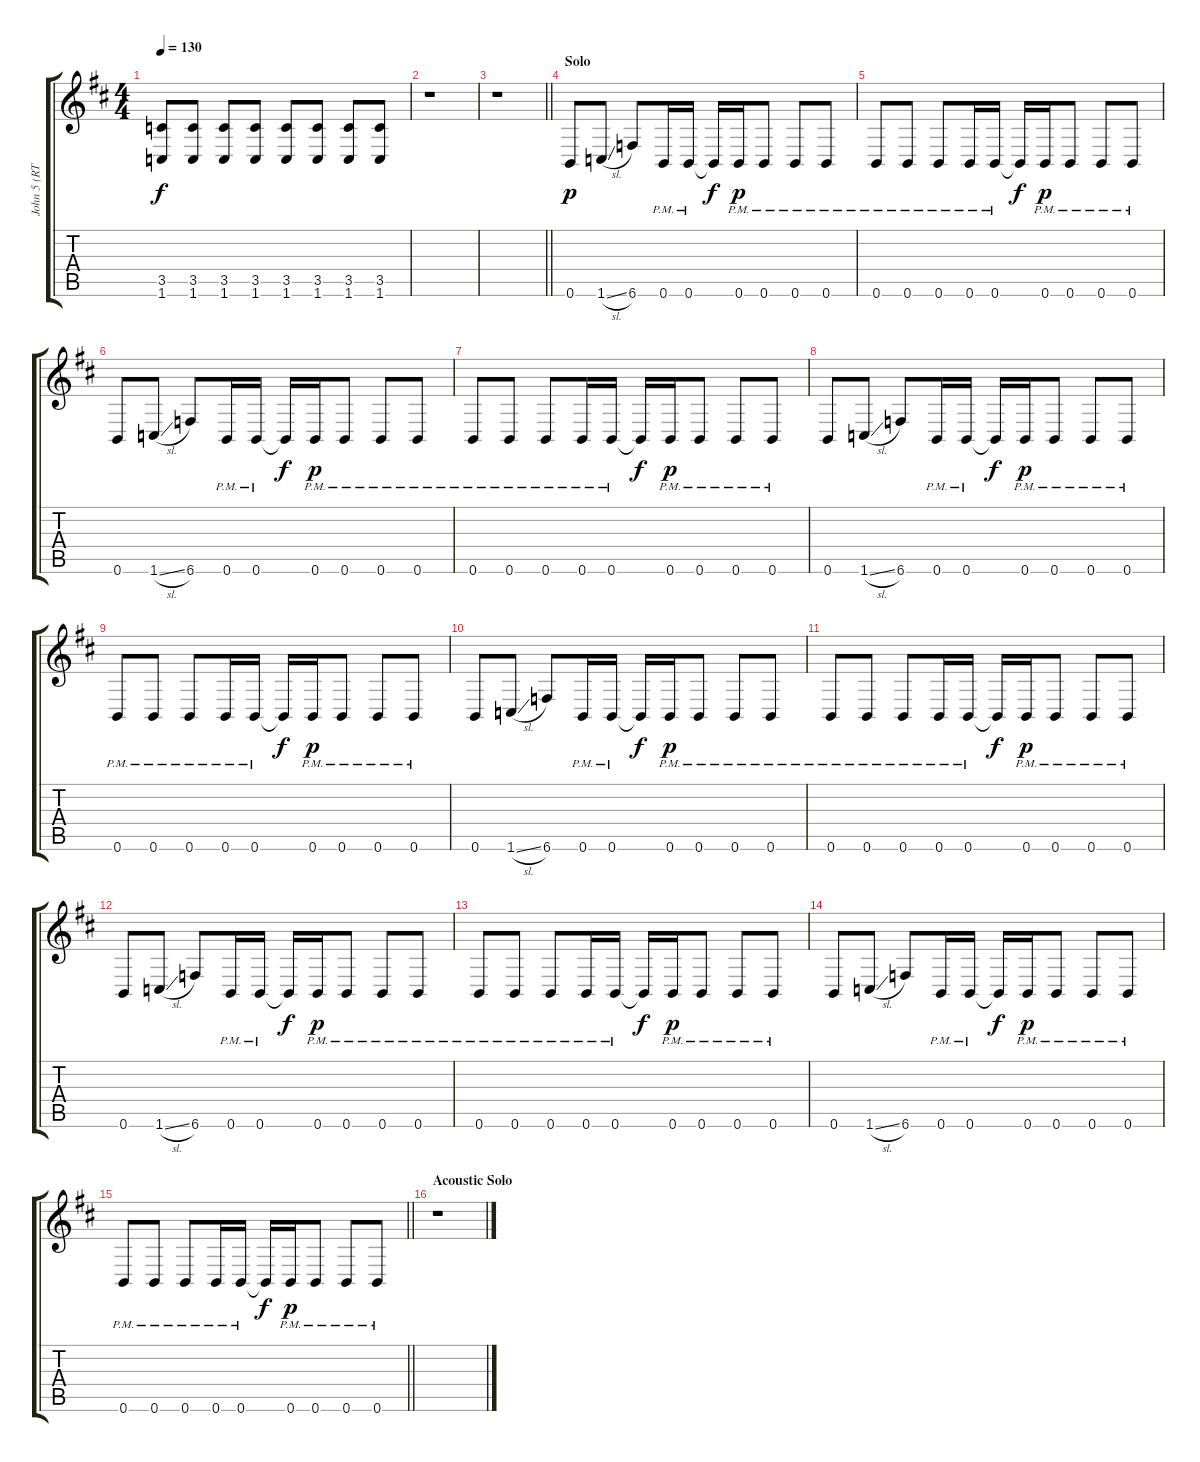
\track ("John 5 (RTHM)" "John 5 (RT") {instrument overdrivenguitar}
\staff {score tabs}
\tuning (E4 B3 G3 D3 A2 B1) {hide}
\ts (4 4)
\tempo 130
\clef g2
\ks d
(3.5 1.6).8{dy f} (3.5 1.6).8 (3.5 1.6).8 (3.5 1.6).8 (3.5 1.6).8 (3.5 1.6).8 (3.5 1.6).8 (3.5 1.6).8 |
r.1 |
\barLineRight lightlight
r.1 |
\section ("" "Solo")
0.6.8{dy p} 1.6{sl}.8 6.6.8 0.6{pm}.16 0.6{pm}.16 0.6{t}.16{dy f} 0.6{pm}.16{dy p} 0.6{pm}.8 0.6{pm}.8 0.6{pm}.8 |
0.6{pm}.8 0.6{pm}.8 0.6{pm}.8 0.6{pm}.16 0.6{pm}.16 0.6{t}.16{dy f} 0.6{pm}.16{dy p} 0.6{pm}.8 0.6{pm}.8 0.6{pm}.8 |
0.6.8 1.6{sl}.8 6.6.8 0.6{pm}.16 0.6{pm}.16 0.6{t}.16{dy f} 0.6{pm}.16{dy p} 0.6{pm}.8 0.6{pm}.8 0.6{pm}.8 |
0.6{pm}.8 0.6{pm}.8 0.6{pm}.8 0.6{pm}.16 0.6{pm}.16 0.6{t}.16{dy f} 0.6{pm}.16{dy p} 0.6{pm}.8 0.6{pm}.8 0.6{pm}.8 |
0.6.8 1.6{sl}.8 6.6.8 0.6{pm}.16 0.6{pm}.16 0.6{t}.16{dy f} 0.6{pm}.16{dy p} 0.6{pm}.8 0.6{pm}.8 0.6{pm}.8 |
0.6{pm}.8 0.6{pm}.8 0.6{pm}.8 0.6{pm}.16 0.6{pm}.16 0.6{t}.16{dy f} 0.6{pm}.16{dy p} 0.6{pm}.8 0.6{pm}.8 0.6{pm}.8 |
0.6.8 1.6{sl}.8 6.6.8 0.6{pm}.16 0.6{pm}.16 0.6{t}.16{dy f} 0.6{pm}.16{dy p} 0.6{pm}.8 0.6{pm}.8 0.6{pm}.8 |
0.6{pm}.8 0.6{pm}.8 0.6{pm}.8 0.6{pm}.16 0.6{pm}.16 0.6{t}.16{dy f} 0.6{pm}.16{dy p} 0.6{pm}.8 0.6{pm}.8 0.6{pm}.8 |
0.6.8 1.6{sl}.8 6.6.8 0.6{pm}.16 0.6{pm}.16 0.6{t}.16{dy f} 0.6{pm}.16{dy p} 0.6{pm}.8 0.6{pm}.8 0.6{pm}.8 |
0.6{pm}.8 0.6{pm}.8 0.6{pm}.8 0.6{pm}.16 0.6{pm}.16 0.6{t}.16{dy f} 0.6{pm}.16{dy p} 0.6{pm}.8 0.6{pm}.8 0.6{pm}.8 |
0.6.8 1.6{sl}.8 6.6.8 0.6{pm}.16 0.6{pm}.16 0.6{t}.16{dy f} 0.6{pm}.16{dy p} 0.6{pm}.8 0.6{pm}.8 0.6{pm}.8 |
\barLineRight lightlight
0.6{pm}.8 0.6{pm}.8 0.6{pm}.8 0.6{pm}.16 0.6{pm}.16 0.6{t}.16{dy f} 0.6{pm}.16{dy p} 0.6{pm}.8 0.6{pm}.8 0.6{pm}.8 |
\section ("" "Acoustic Solo")
r.1
